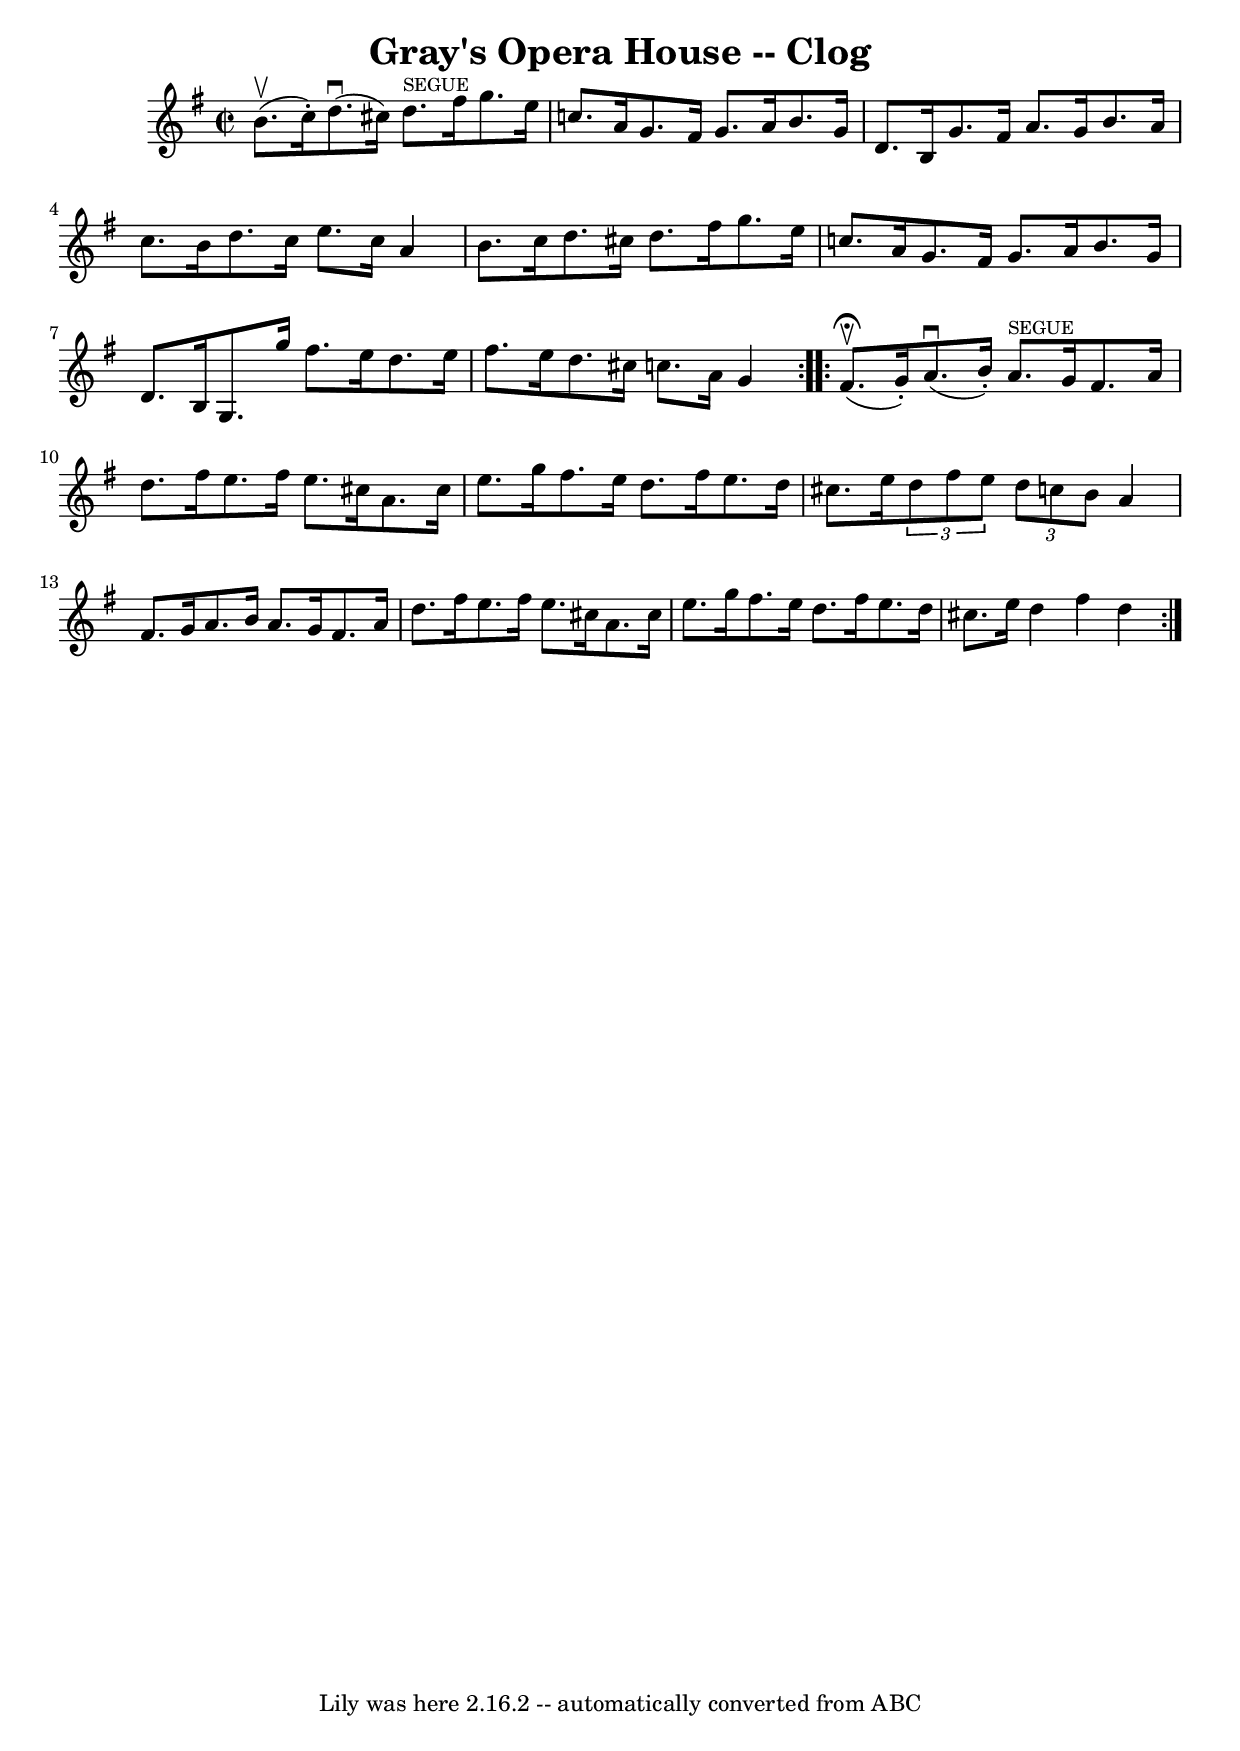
\version "2.16.2"
\include "Mammoth.ily"
\header {
  %% book = "Ryan's Mammoth Collection"
  crossRefNumber = "1"
  footnotes = "\\\\159 949"
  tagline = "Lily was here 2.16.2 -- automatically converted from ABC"
  title = "Gray's Opera House -- Clog"

}
voicedefault =  {



  \repeat volta 2 {

    \override Staff.TimeSignature #'style = #'C
    \time 2/2 
    \key g \major b'8.^\upbow(c''16 -.) |
    d''8. 
    ^\downbow(cis''16) d''8.^\segue fis''16 g''8. e''16 c''!8. 
    a'16    |
    g'8. fis'16 g'8. a'16 b'8. g'16 d'8.    
    b16    |
    g'8. fis'16 a'8. g'16 b'8. a'16 c''8.    
    b'16    |
    d''8. c''16 e''8. c''16 a'4 b'8. c''16    
    |
    d''8. cis''16 d''8. fis''16 g''8. e''16 c''!8.   
    a'16    |
    g'8. fis'16 g'8. a'16 b'8. g'16 d'8.    
    b16    |
    g8. g''16 fis''8. e''16 d''8. e''16 fis''8. 
    e''16    |
    d''8. cis''16 c''!8. a'16 g'4    
  }     

  \repeat volta 2 {
    fis'8.^\fermata^\upbow(g'16 -.) |
    a'8. 
    ^\downbow(b'16 -.) a'8.^\segue g'16 fis'8. a'16 d''8.    
    fis''16    |
    e''8. fis''16 e''8. cis''16 a'8. cis''16   
    e''8. g''16    |
    fis''8. e''16 d''8. fis''16 e''8.   
    d''16 cis''8. e''16    |
    \times 2/3 { d''8 fis''8 e''8  

	       }   \times 2/3 { d''8 c''8 b'8  
			      } a'4 fis'8. g'16    |
    
    a'8. b'16 a'8. g'16 fis'8. a'16 d''8. fis''16    
    |
    e''8. fis''16 e''8. cis''16 a'8. cis''16 e''8.    
    g''16    |
    fis''8. e''16 d''8. fis''16 e''8. d''16    
    cis''8. e''16    |
    d''4 fis''4 d''4  
  }   

}

\score{
  <<

    \context Staff="default"
    {
      \voicedefault 
      
    }

  >>
  \layout {
    
  }
  \midi {
  }

}
